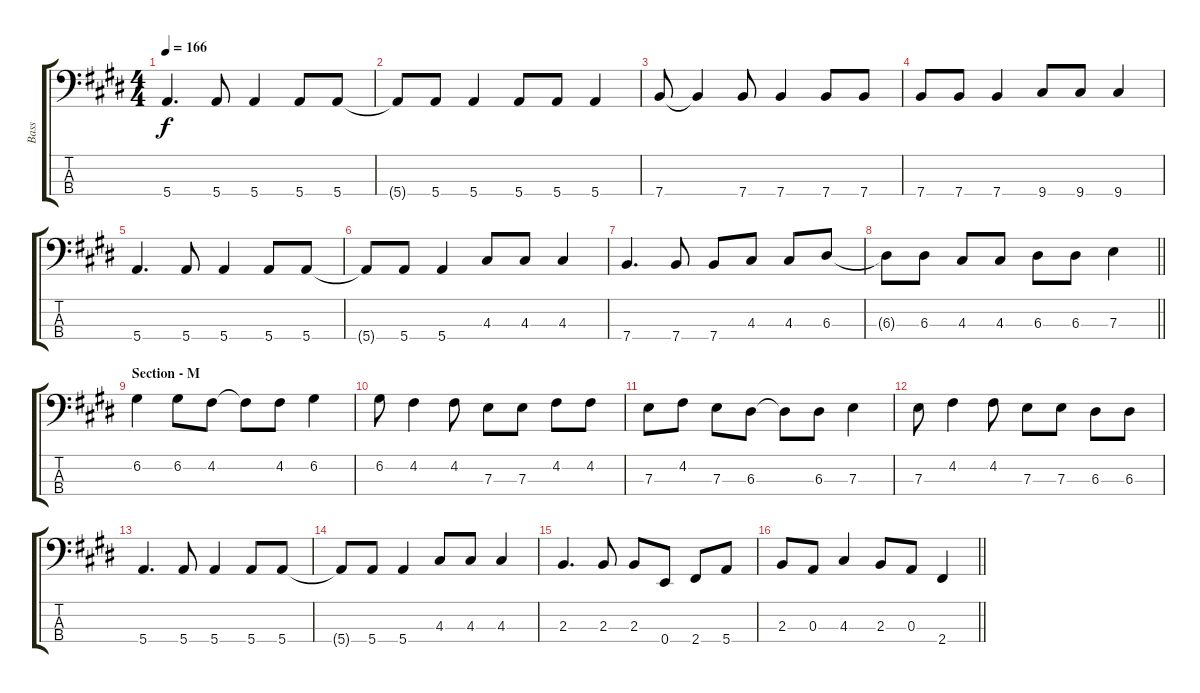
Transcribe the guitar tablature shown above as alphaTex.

\track ("Bass" "Bass") {instrument electricbassfinger}
\staff {score tabs}
\tuning (G2 D2 A1 E1) {hide}
\ts (4 4)
\tempo 166
\clef f4
\ks e
5.4.4{d dy f} 5.4.8 5.4.4 5.4.8 5.4.8 |
5.4{t}.8 5.4.8 5.4.4 5.4.8 5.4.8 5.4.4 |
7.4.8 7.4{t}.4 7.4.8 7.4.4 7.4.8 7.4.8 |
7.4.8 7.4.8 7.4.4 9.4.8 9.4.8 9.4.4 |
5.4.4{d} 5.4.8 5.4.4 5.4.8 5.4.8 |
5.4{t}.8 5.4.8 5.4.4 4.3.8 4.3.8 4.3.4 |
7.4.4{d} 7.4.8 7.4.8 4.3.8 4.3.8 6.3.8 |
\barLineRight lightlight
6.3{t}.8 6.3.8 4.3.8 4.3.8 6.3.8 6.3.8 7.3.4 |
\section ("" "Section - M")
6.2.4 6.2.8 4.2.8 4.2{t}.8 4.2.8 6.2.4 |
6.2.8 4.2.4 4.2.8 7.3.8 7.3.8 4.2.8 4.2.8 |
7.3.8 4.2.8 7.3.8 6.3.8 6.3{t}.8 6.3.8 7.3.4 |
7.3.8 4.2.4 4.2.8 7.3.8 7.3.8 6.3.8 6.3.8 |
5.4.4{d} 5.4.8 5.4.4 5.4.8 5.4.8 |
5.4{t}.8 5.4.8 5.4.4 4.3.8 4.3.8 4.3.4 |
2.3.4{d} 2.3.8 2.3.8 0.4.8 2.4.8 5.4.8 |
\barLineRight lightlight
2.3.8 0.3.8 4.3.4 2.3.8 0.3.8 2.4.4
